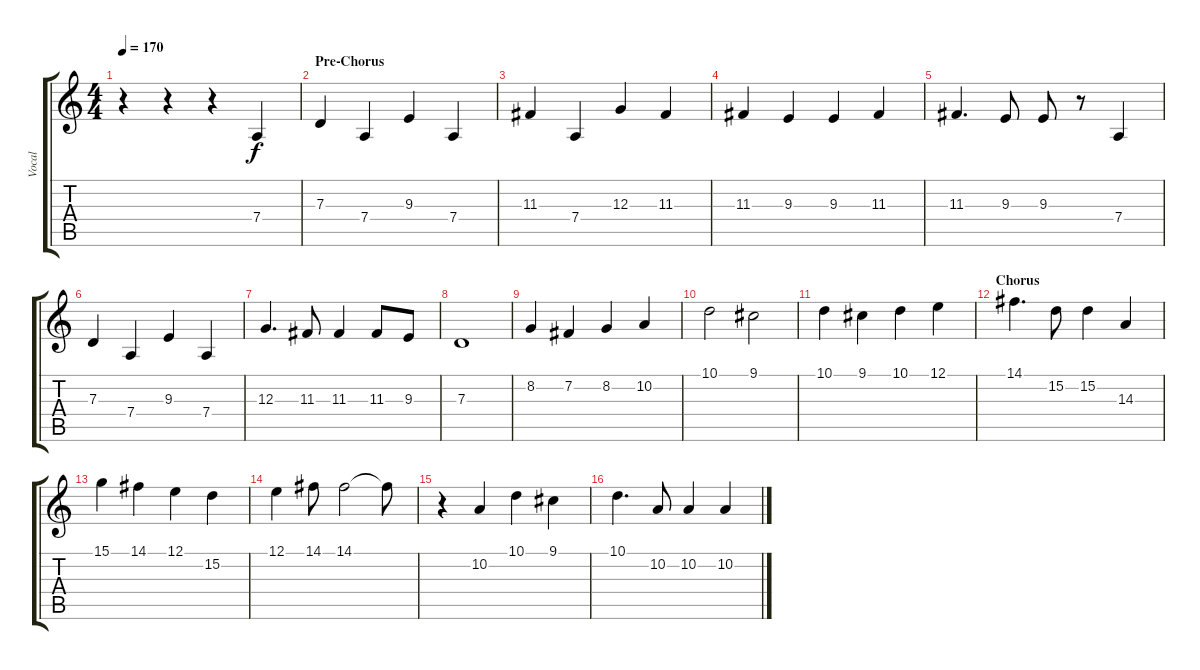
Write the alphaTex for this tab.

\track ("Vocal" "Vocal") {instrument acousticgrandpiano}
\staff {score tabs}
\tuning (E4 B3 G3 D3 A2 E2) {hide}
\ts (4 4)
\tempo 170
\clef g2
\ks c
r.4{dy f} r.4 r.4 7.4.4 |
\section ("" "Pre-Chorus")
7.3.4 7.4.4 9.3.4 7.4.4 |
11.3.4 7.4.4 12.3.4 11.3.4 |
11.3.4 9.3.4 9.3.4 11.3.4 |
11.3.4{d} 9.3.8 9.3.8 r.8 7.4.4 |
7.3.4 7.4.4 9.3.4 7.4.4 |
12.3.4{d} 11.3.8 11.3.4 11.3.8 9.3.8 |
7.3.1 |
8.2.4 7.2.4 8.2.4 10.2.4 |
10.1.2 9.1.2 |
10.1.4 9.1.4 10.1.4 12.1.4 |
\section ("" "Chorus")
14.1.4{d} 15.2.8 15.2.4 14.3.4 |
15.1.4 14.1.4 12.1.4 15.2.4 |
12.1.4 14.1.8 14.1.2 14.1{t}.8 |
r.4 10.2.4 10.1.4 9.1.4 |
10.1.4{d} 10.2.8 10.2.4 10.2.4
